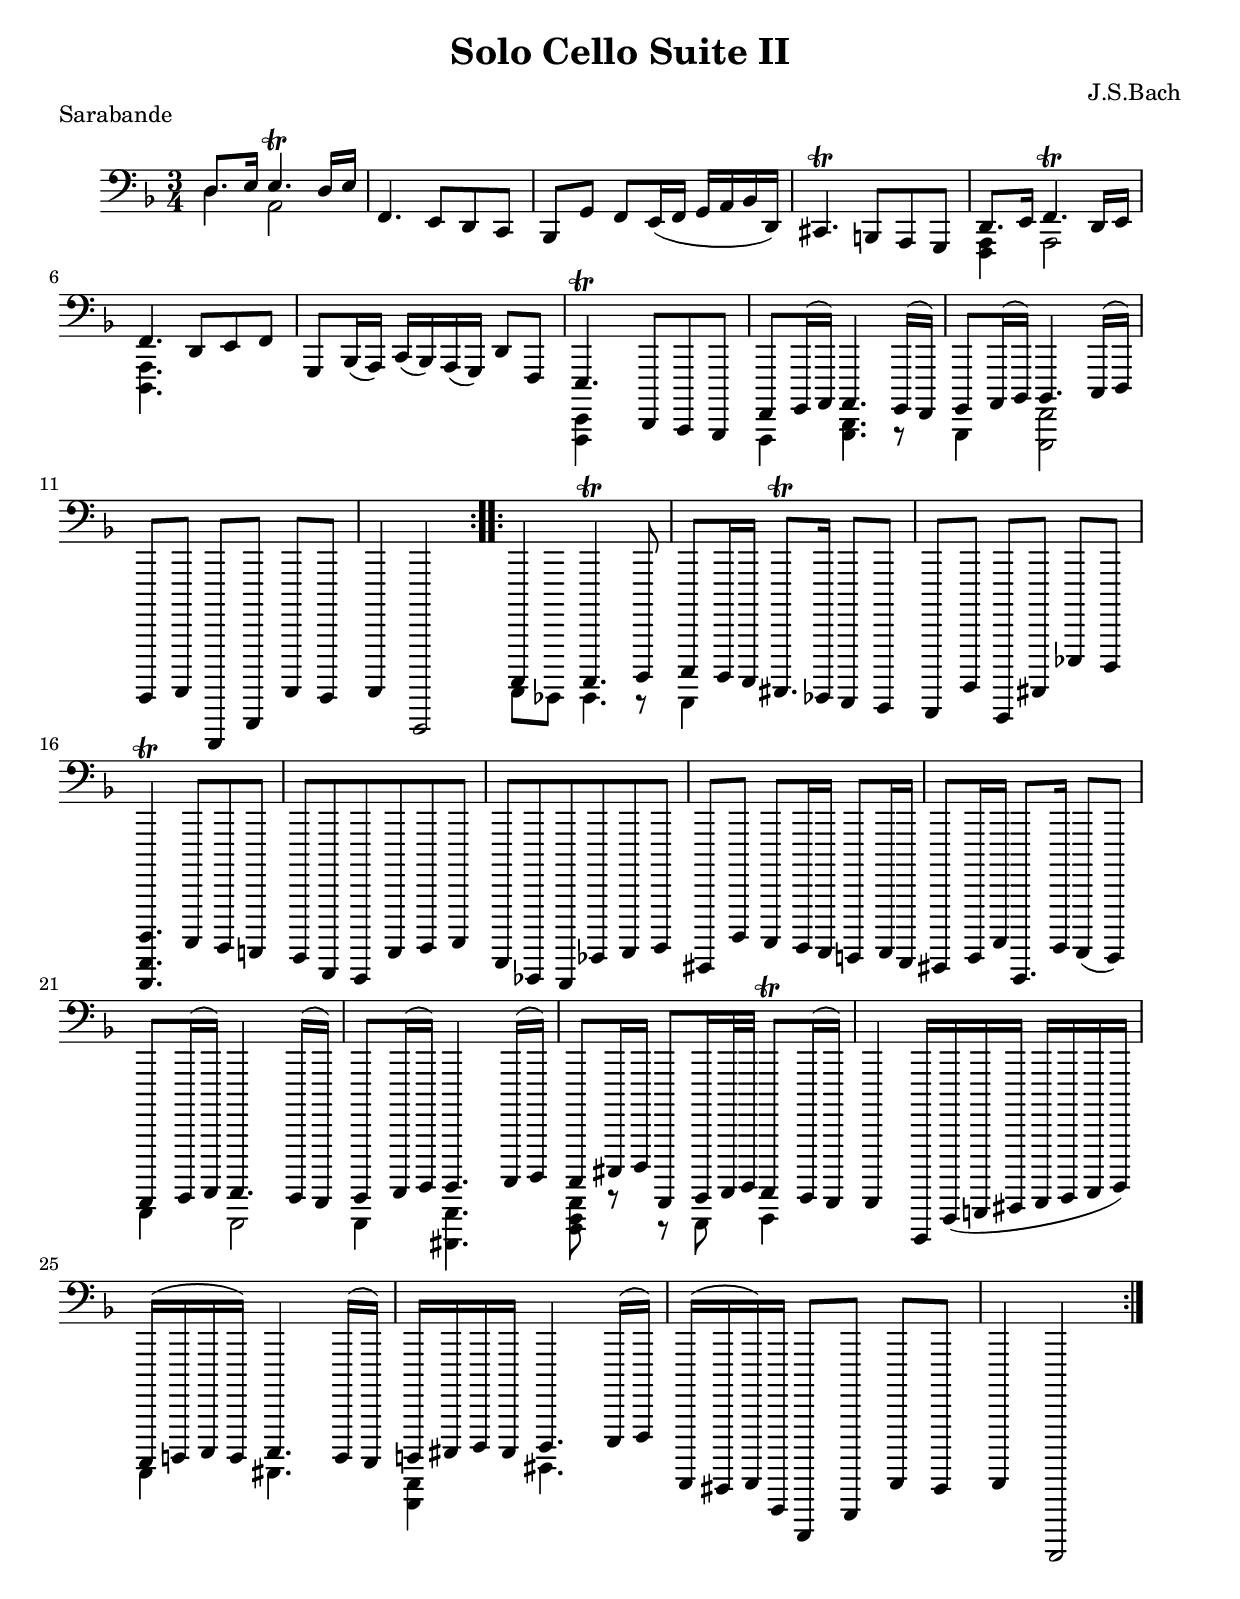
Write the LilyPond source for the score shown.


%% #(set! point-and-click line-column-location)

\header {
  title = "Solo Cello Suite II"
  piece ="Sarabande"
  composer = "J.S.Bach"
  editor = "August Wenzinger"
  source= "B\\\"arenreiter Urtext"

  texidoc = "The B\\\"arenreiter edition of the Cello Suites is the most
beautifully typeset piece of music in our collection of music (we both
own one. It is also lovely on French Horn). This piece follows the
same beaming as the printed edition. This is done in order to
benchmarkk the quality of the LilyPond output. As of lilypond 1.5.38,
the spacing is almost identical. With a line-break forced before
measure 25, we get back the linebreaking of Baerenreiter.



This file used to show spacing weaknesses. Now it shows weaknesses in
slur handling.

Note that the Barenreiter edition contains an engraving mistake. The
second line begins with measure 6 (but prints 5).

"

}


\version "1.3.148"


sarabandeA =  \context Voice \notes \relative c {
  \property Staff.NoteCollision \set #'merge-differently-dotted = ##t
  < { d8. e16 e4.-\trill d16 e } \\
    { d4 a2 } >
  f4.  [e8 d c] |
  [bes g'] [f e16(f] [g a bes)d,] |
  cis4.-\trill [b8 a g] |

  %% check spacing without accs: 
  %%	c4.-\trill [bes8 a g] |
  
  < { d'8. e16 f4.-\trill d16 e |
      f4. [d8 e f] }
    \\
    { <a,4 f> a2 <a4. d,4.>  } > |
  %%5

  g8 bes16()a c()bes a()g d'8 f, |
  <  e4.-\trill
     \\ <a,,4 e'> >
  [d8 c bes]
  %%8
  < { f'8 g16()a a4. g16()f  |
      g8 a16()bes bes4. c16()d }
    \\
    { a,4 <bes4. d4. > r8 bes4 <g2 f'2>  }
  > |

  %% 11
  [e,8 f] [c, g'] [f' e] |
  f4 f,2 |
  < {  a'4 a4.-\trill bes8 
       c bes16 a } \\
    { [f8 es] es4. r8 d4 } >

  fis8.-\trill es16 d8 c |
  [bes g']
  \stemUp
  [a, fis']
  \stemBoth
  [es' d] |
  %%16
  < bes4.-\trill d, g, > [a8 g f!] |
  e bes a f' g a |
  d, as g es' f g |
  [cis, bes'] [a g16 f] [e!8 f16 d] |
  cis8 e16 a a,8. g'16 f8()e |
  %%21
  < { d e16()f f4. e16()d |
      e8 f16()g g4. a16()bes |
      a8 cis16 d d,8 e16 f32 g f8-\trill e16()d } \\
    { bes4 g2 |
      g4 <bes4. cis,> s8 |
      <d8 a f> r r g, a4 } >
  |
  \stemUp
  d4 d,16 a'( b cis d e f )g |
  \stemBoth
  \break
  %%25
  < { a16(b c)b c4. b16()a |
      b cis d cis d4. e16()f | }
    \\
    { f,4 fis4. s8 |
      <d4 g,> gis4.   } >
  \voiceOne
  d16(cis)d f,
  [a,8 e']
  \oneVoice
  [d' cis] |
  d4 d,,2 |
}


sarabande =  \context Staff \notes<
  \apply #voicify-music \sarabandeA
  
>

\version "1.3.148"

sarabandeCelloGlobal =  \notes{
  \time 3/4
  \key f \major
  \clef bass
  \repeat "volta" 2 {
    s2.*12
  } \repeat "volta" 2 {
    s2.*16
  }
}

sarabandeCelloScripts =  \notes{
}

sarabandeCelloStaff =  \context Staff <
  \sarabande
  \sarabandeCelloGlobal
  \sarabandeCelloScripts
>

% size perversions
smallerPaper = \paper {
    \translator { \StaffContext
		  fontSize = #-1
		  StaffSymbol \override  #'staff-space = #0.8
		  }
    \translator { \ScoreContext
		   SpacingSpanner \override #'spacing-increment = #0.96
		}
	
    indent = 5.6 \mm
    linewidth = 146.8 \mm
}

baerPaper = \paper {
    indent = 7. \mm
    linewidth =183.5 \mm
}


\score{
  \sarabandeCelloStaff
  \paper{
    \baerPaper
  }
  \midi{ \tempo 4 = 40 }
  \header{
    opus= "" 
    piece ="Sarabande" }
}

%%% Local variables:
%%% LilyPond-indent-level:2
%%% End:
